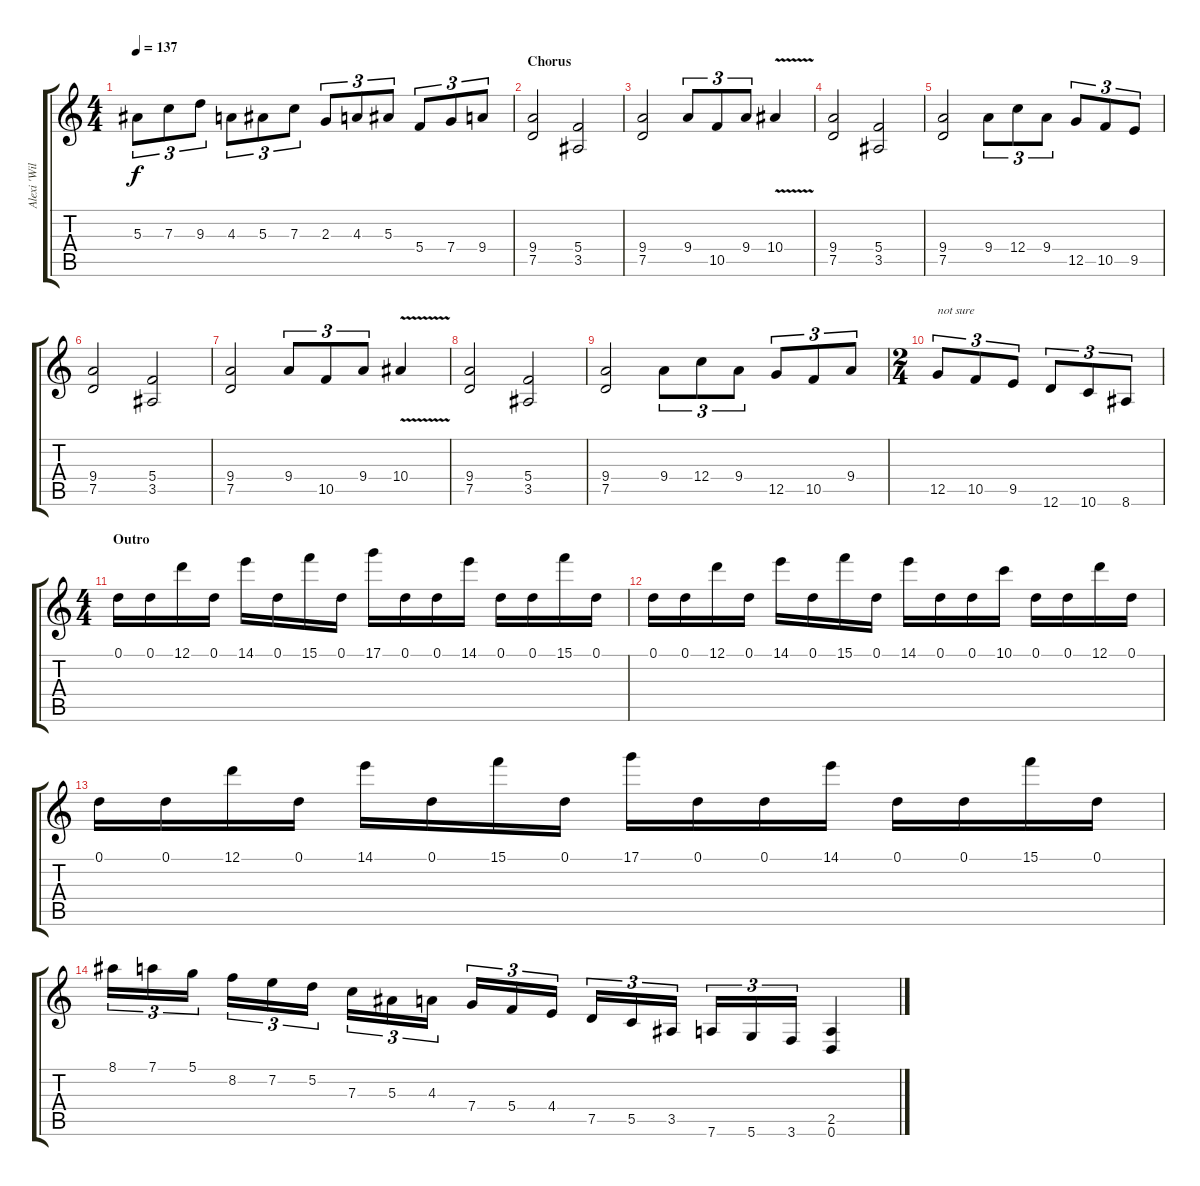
\track ("Alexi 'Wildchild' Laiho" "Alexi 'Wil") {instrument distortionguitar}
\staff {score tabs}
\tuning (D4 A3 F3 C3 G2 D2) {hide}
\ts (4 4)
\tempo 137
\clef g2
\ks c
5.3.8{tu (3 2) dy f} 7.3.8{tu (3 2)} 9.3.8{tu (3 2)} 4.3.8{tu (3 2)} 5.3.8{tu (3 2)} 7.3.8{tu (3 2)} 2.3.8{tu (3 2)} 4.3.8{tu (3 2)} 5.3.8{tu (3 2)} 5.4.8{tu (3 2)} 7.4.8{tu (3 2)} 9.4.8{tu (3 2)} |
\section ("" "Chorus")
(9.4 7.5).2 (5.4 3.5).2 |
(9.4 7.5).2 9.4.8{tu (3 2)} 10.5.8{tu (3 2)} 9.4.8{tu (3 2)} 10.4{v}.4 |
(9.4 7.5).2 (5.4 3.5).2 |
(9.4 7.5).2 9.4.8{tu (3 2)} 12.4.8{tu (3 2)} 9.4.8{tu (3 2)} 12.5.8{tu (3 2)} 10.5.8{tu (3 2)} 9.5.8{tu (3 2)} |
(9.4 7.5).2 (5.4 3.5).2 |
(9.4 7.5).2 9.4.8{tu (3 2)} 10.5.8{tu (3 2)} 9.4.8{tu (3 2)} 10.4{v}.4 |
(9.4 7.5).2 (5.4 3.5).2 |
(9.4 7.5).2 9.4.8{tu (3 2)} 12.4.8{tu (3 2)} 9.4.8{tu (3 2)} 12.5.8{tu (3 2)} 10.5.8{tu (3 2)} 9.4.8{tu (3 2)} |
\ts (2 4)
12.5.8{tu (3 2) txt "not sure"} 10.5.8{tu (3 2)} 9.5.8{tu (3 2)} 12.6.8{tu (3 2)} 10.6.8{tu (3 2)} 8.6.8{tu (3 2)} |
\ts (4 4)
\section ("" "Outro")
0.1.16 0.1.16 12.1.16 0.1.16 14.1.16 0.1.16 15.1.16 0.1.16 17.1.16 0.1.16 0.1.16 14.1.16 0.1.16 0.1.16 15.1.16 0.1.16 |
0.1.16 0.1.16 12.1.16 0.1.16 14.1.16 0.1.16 15.1.16 0.1.16 14.1.16 0.1.16 0.1.16 10.1.16 0.1.16 0.1.16 12.1.16 0.1.16 |
0.1.16 0.1.16 12.1.16 0.1.16 14.1.16 0.1.16 15.1.16 0.1.16 17.1.16 0.1.16 0.1.16 14.1.16 0.1.16 0.1.16 15.1.16 0.1.16 |
8.1.16{tu (3 2)} 7.1.16{tu (3 2)} 5.1.16{tu (3 2)} 8.2.16{tu (3 2)} 7.2.16{tu (3 2)} 5.2.16{tu (3 2)} 7.3.16{tu (3 2)} 5.3.16{tu (3 2)} 4.3.16{tu (3 2)} 7.4.16{tu (3 2)} 5.4.16{tu (3 2)} 4.4.16{tu (3 2)} 7.5.16{tu (3 2)} 5.5.16{tu (3 2)} 3.5.16{tu (3 2)} 7.6.16{tu (3 2)} 5.6.16{tu (3 2)} 3.6.16{tu (3 2)} (2.5 0.6).4
